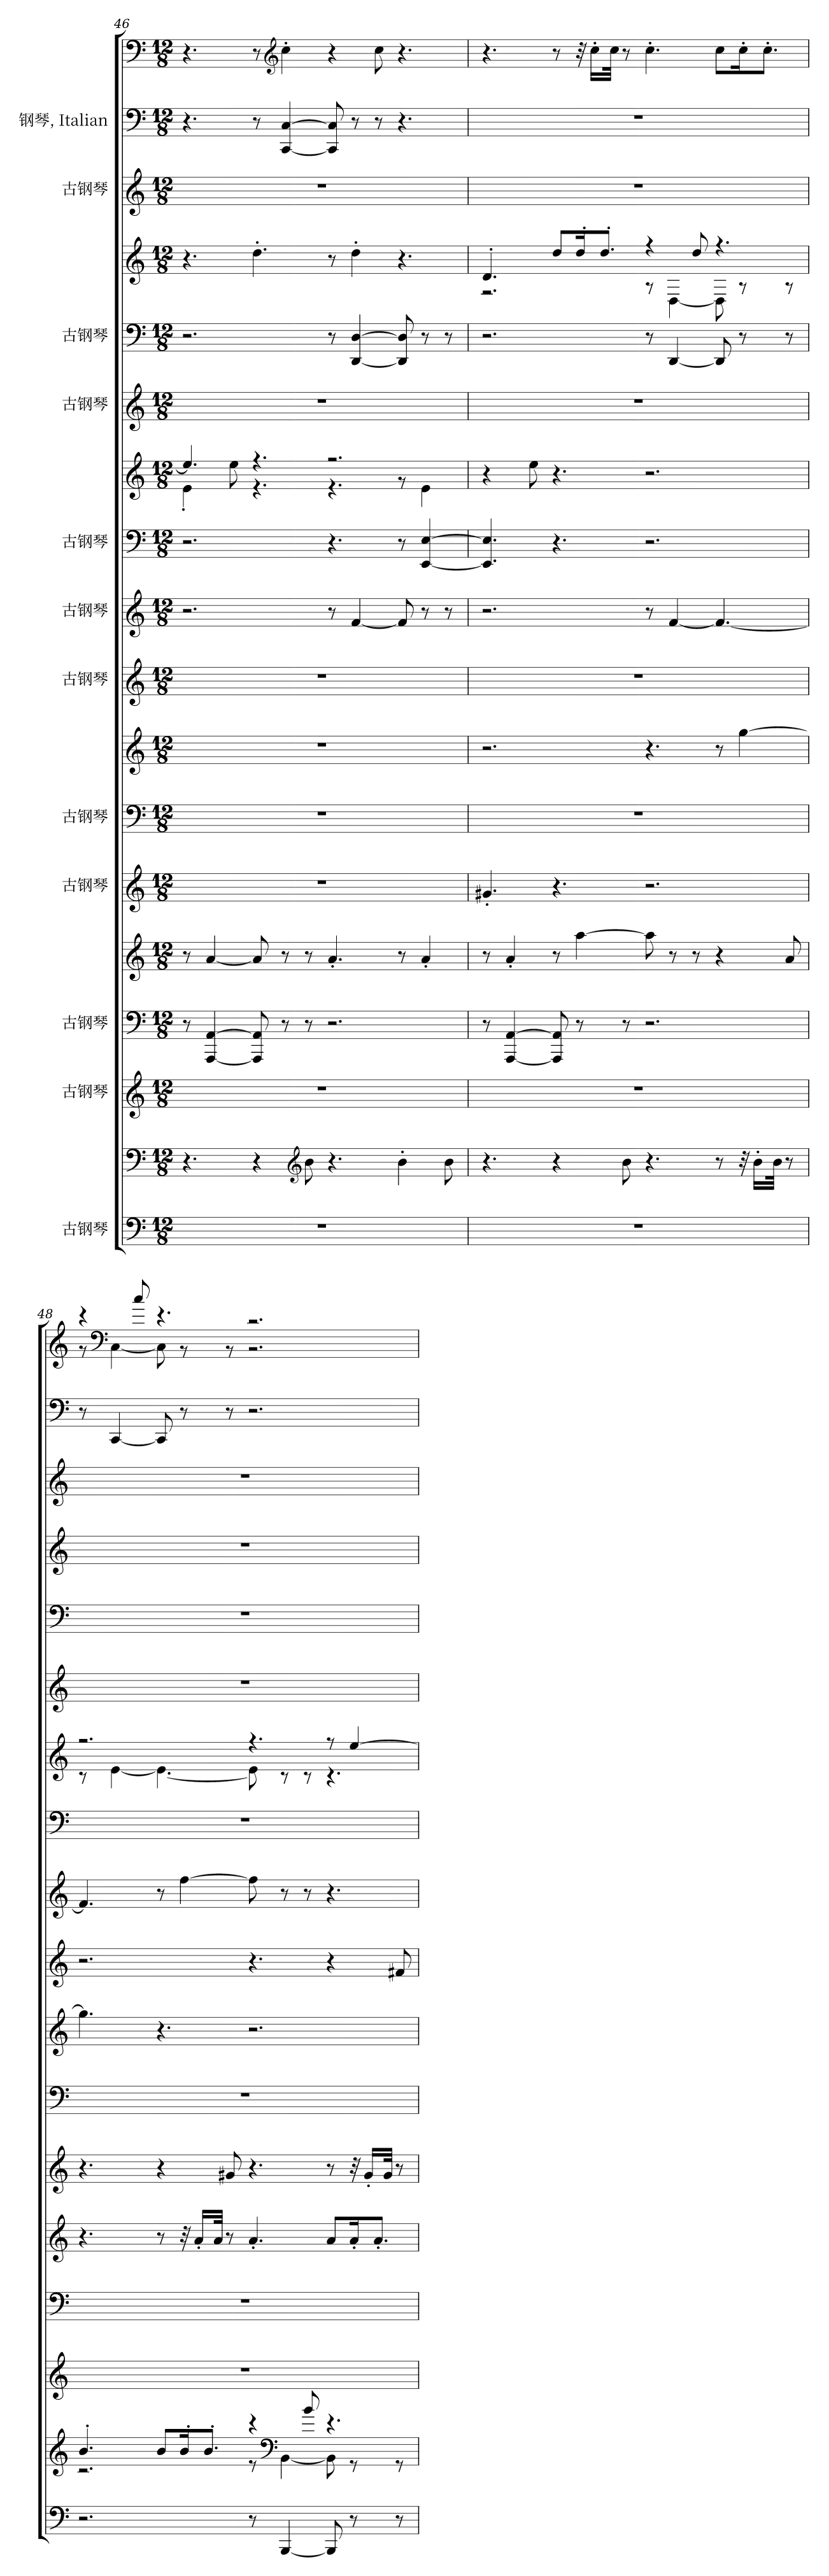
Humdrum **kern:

**kern	**kern	**kern	**kern	**kern	**kern	**kern	**kern	**kern	**kern	**kern	**kern	**kern	**kern	**kern	**kern	**kern	**kern
*part12	*part12	*part11	*part10	*part10	*part9	*part8	*part8	*part7	*part6	*part5	*part5	*part4	*part3	*part3	*part2	*part1	*part1
*staff18	*staff17	*staff16	*staff15	*staff14	*staff13	*staff12	*staff11	*staff10	*staff9	*staff8	*staff7	*staff6	*staff5	*staff4	*staff3	*staff2	*staff1
*I"古钢琴	*	*I"古钢琴	*I"古钢琴	*	*I"古钢琴	*I"古钢琴	*	*I"古钢琴	*I"古钢琴	*I"古钢琴	*	*I"古钢琴	*I"古钢琴	*	*I"古钢琴	*I"钢琴, Italian	*
*clefF4	*clefF4	*clefG2	*clefF4	*clefG2	*clefG2	*clefF4	*clefG2	*clefG2	*clefG2	*clefF4	*clefG2	*clefG2	*clefF4	*clefG2	*clefG2	*clefF4	*clefF4
*k[]	*k[]	*k[]	*k[]	*k[]	*k[]	*k[]	*k[]	*k[]	*k[]	*k[]	*k[]	*k[]	*k[]	*k[]	*k[]	*k[]	*k[]
*M12/8	*M12/8	*M12/8	*M12/8	*M12/8	*M12/8	*M12/8	*M12/8	*M12/8	*M12/8	*M12/8	*M12/8	*M12/8	*M12/8	*M12/8	*M12/8	*M12/8	*M12/8
=46	=46	=46	=46	=46	=46	=46	=46	=46	=46	=46	=46	=46	=46	=46	=46	=46	=46
*	*	*	*	*	*	*	*	*	*	*	*^	*	*	*	*	*	*
1.r	4.r	1.r	8r	8r	1.r	1.r	1.r	1.r	2.r	2.r	4.ee/]	4e'\	1.r	2.r	4.r	1.r	4.r	4.r
.	.	.	[4AAA/ [4AA/	[4a/	.	.	.	.	.	.	.	.	.	.	.	.	.	.
.	.	.	.	.	.	.	.	.	.	.	.	8ee\	.	.	.	.	.	.
.	4r	.	8AAA/] 8AA/]	8a/]	.	.	.	.	.	.	4.r	4.r	.	.	4.dd'\	.	8r	8r
*	*	*	*	*	*	*	*	*	*	*	*	*	*	*	*	*	*	*clefG2
.	.	.	8r	8r	.	.	.	.	.	.	.	.	.	.	.	.	[4CC/ [4C/	4cc'\
*	*clefG2	*	*	*	*	*	*	*	*	*	*	*	*	*	*	*	*	*
.	8b\	.	8r	8r	.	.	.	.	.	.	.	.	.	.	.	.	.	.
.	4.r	.	2.r	4.a'/	.	.	.	.	8r	4.r	2.r	4.r	.	8r	8r	.	8CC/] 8C/]	4r
.	.	.	.	.	.	.	.	.	[4f/	.	.	.	.	[4DD/ [4D/	4dd'\	.	8r	.
.	.	.	.	.	.	.	.	.	.	.	.	.	.	.	.	.	8r	8cc\
.	4b'\	.	.	8r	.	.	.	.	8f/]	8r	.	8r	.	8DD/] 8D/]	4.r	.	4.r	4.r
.	.	.	.	4a'/	.	.	.	.	8r	[4EE/ [4E/	.	4e\	.	8r	.	.	.	.
.	8b\	.	.	.	.	.	.	.	8r	.	.	.	.	8r	.	.	.	.
*	*	*	*	*	*	*	*	*	*	*	*v	*v	*	*	*	*	*	*
!!LO:PB:g=z
=47	=47	=47	=47	=47	=47	=47	=47	=47	=47	=47	=47	=47	=47	=47	=47	=47	=47
*	*	*	*	*	*	*	*	*	*	*	*	*	*	*^	*	*	*
1.r	4.r	1.r	8r	8r	4.g#X'/	1.r	2.r	1.r	2.r	4.EE/] 4.E/]	4r	1.r	2.r	4.d'/	2.r	1.r	1.r	4.r
.	.	.	[4AAA/ [4AA/	4a'/	.	.	.	.	.	.	.	.	.	.	.	.	.	.
.	.	.	.	.	.	.	.	.	.	.	8ee\	.	.	.	.	.	.	.
.	4r	.	8AAA/] 8AA/]	8r	4.r	.	.	.	.	4.r	4.r	.	.	8dd/L	.	.	.	8r
.	.	.	8r	[4aa\	.	.	.	.	.	.	.	.	.	16dd'/K	.	.	.	32r
.	.	.	.	.	.	.	.	.	.	.	.	.	.	.	.	.	.	16cc'\LL
.	.	.	.	.	.	.	.	.	.	.	.	.	.	8.dd'/J	.	.	.	.
.	.	.	.	.	.	.	.	.	.	.	.	.	.	.	.	.	.	32cc\JJk
.	8b\	.	8r	.	.	.	.	.	.	.	.	.	.	.	.	.	.	8r
.	4.r	.	2.r	8aa\]	2.r	.	4.r	.	8r	2.r	2.r	.	8r	4r	8r	.	.	4.cc'\
.	.	.	.	8r	.	.	.	.	[4f/	.	.	.	[4DD/	.	[4D\	.	.	.
.	.	.	.	8r	.	.	.	.	.	.	.	.	.	8dd/	.	.	.	.
.	8r	.	.	4r	.	.	8r	.	4.f/_	.	.	.	8DD/]	4.r	8D\]	.	.	8cc\L
.	32r	.	.	.	.	.	[4gg\	.	.	.	.	.	8r	.	8r	.	.	16cc'\K
.	16b'\LL	.	.	.	.	.	.	.	.	.	.	.	.	.	.	.	.	.
.	.	.	.	.	.	.	.	.	.	.	.	.	.	.	.	.	.	8.cc'\J
.	32b\JJk	.	.	.	.	.	.	.	.	.	.	.	.	.	.	.	.	.
.	8r	.	.	8a/	.	.	.	.	.	.	.	.	8r	.	8r	.	.	.
*	*	*	*	*	*	*	*	*	*	*	*	*	*	*v	*v	*	*	*
=48	=48	=48	=48	=48	=48	=48	=48	=48	=48	=48	=48	=48	=48	=48	=48	=48	=48
*	*^	*	*	*	*	*	*	*	*	*	*^	*	*	*	*	*	*^
2.r	4.b'/	2.r	1.r	1.r	4.r	4.r	1.r	4.gg\]	2.r	4.f/]	1.r	2.r	8r	1.r	1.r	1.r	1.r	8r	4r	8r
*	*	*	*	*	*	*	*	*	*	*	*	*	*	*	*	*	*	*	*clefF4	*
.	.	.	.	.	.	.	.	.	.	.	.	.	[4e\	.	.	.	.	[4CC/	.	[4C\
.	.	.	.	.	.	.	.	.	.	.	.	.	.	.	.	.	.	.	8cc/	.
.	8b/L	.	.	.	8r	4r	.	4.r	.	8r	.	.	4.e\_	.	.	.	.	8CC/]	4.r	8C\]
.	16b'/K	.	.	.	32r	.	.	.	.	[4ff\	.	.	.	.	.	.	.	8r	.	8r
.	.	.	.	.	16a'/LL	.	.	.	.	.	.	.	.	.	.	.	.	.	.	.
.	8.b'/J	.	.	.	.	.	.	.	.	.	.	.	.	.	.	.	.	.	.	.
.	.	.	.	.	32a/JJk	.	.	.	.	.	.	.	.	.	.	.	.	.	.	.
.	.	.	.	.	8r	8g#X/	.	.	.	.	.	.	.	.	.	.	.	8r	.	8r
8r	4r	8r	.	.	4.a'/	4.r	.	2.r	4.r	8ff\]	.	4.r	8e\]	.	.	.	.	2.r	2.r	2.r
*	*clefF4	*	*	*	*	*	*	*	*	*	*	*	*	*	*	*	*	*	*	*
[4BBB/	.	[4BB\	.	.	.	.	.	.	.	8r	.	.	8r	.	.	.	.	.	.	.
.	8b/	.	.	.	.	.	.	.	.	8r	.	.	8r	.	.	.	.	.	.	.
8BBB/]	4.r	8BB\]	.	.	8a/L	8r	.	.	4r	4.r	.	8r	4.r	.	.	.	.	.	.	.
8r	.	8r	.	.	16a'/K	32r	.	.	.	.	.	[4ee/	.	.	.	.	.	.	.	.
.	.	.	.	.	.	16g#'/LL	.	.	.	.	.	.	.	.	.	.	.	.	.	.
.	.	.	.	.	8.a'/J	.	.	.	.	.	.	.	.	.	.	.	.	.	.	.
.	.	.	.	.	.	32g#/JJk	.	.	.	.	.	.	.	.	.	.	.	.	.	.
8r	.	8r	.	.	.	8r	.	.	8f#X/	.	.	.	.	.	.	.	.	.	.	.
*	*v	*v	*	*	*	*	*	*	*	*	*	*v	*v	*	*	*	*	*	*v	*v
=	=	=	=	=	=	=	=	=	=	=	=	=	=	=	=	=	=
*-	*-	*-	*-	*-	*-	*-	*-	*-	*-	*-	*-	*-	*-	*-	*-	*-	*-
